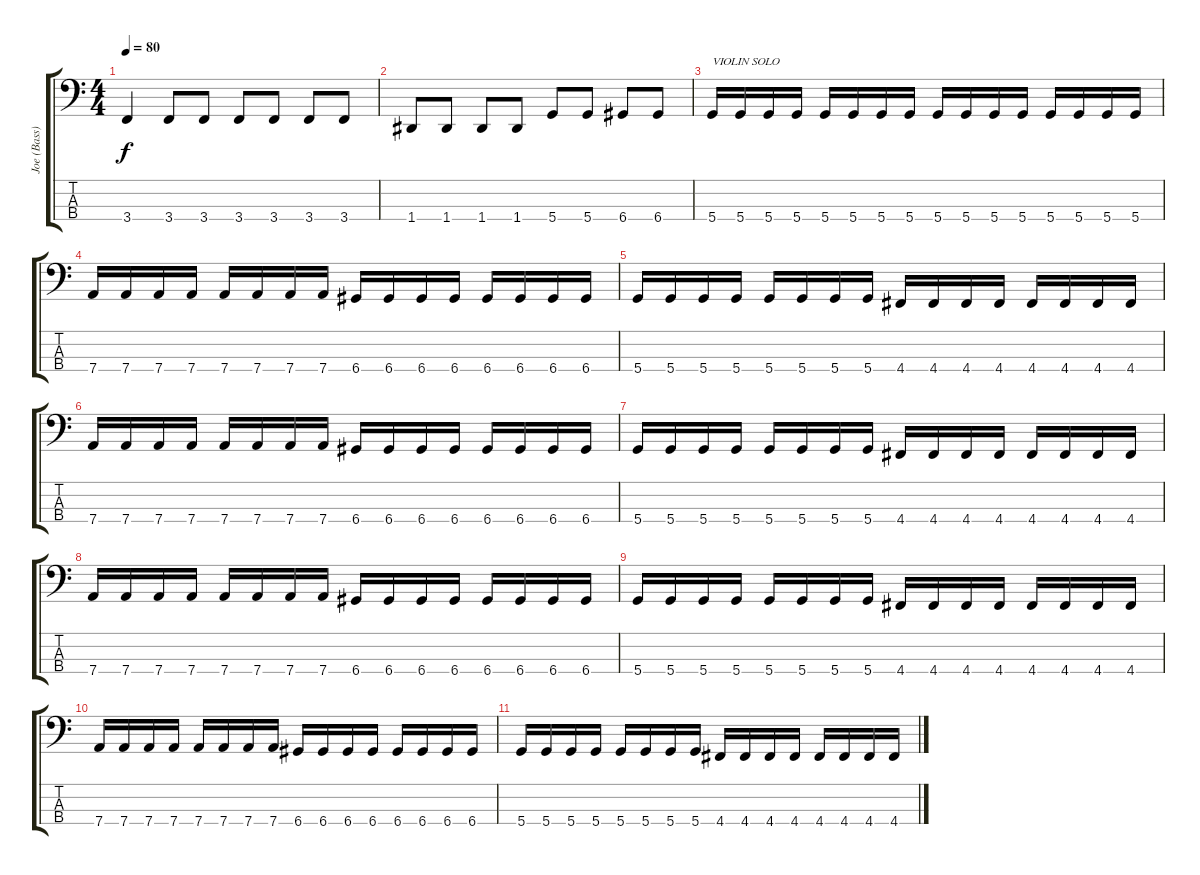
\track ("Joe (Bass)" "Joe (Bass)") {instrument electricbassfinger}
\staff {score tabs}
\tuning (G2 D2 A1 D1) {hide}
\ts (4 4)
\tempo 80
\clef f4
\ks c
3.4.4{dy f} 3.4.8 3.4.8 3.4.8 3.4.8 3.4.8 3.4.8 |
1.4.8 1.4.8 1.4.8 1.4.8 5.4.8 5.4.8 6.4.8 6.4.8 |
5.4.16{txt "VIOLIN SOLO"} 5.4.16 5.4.16 5.4.16 5.4.16 5.4.16 5.4.16 5.4.16 5.4.16 5.4.16 5.4.16 5.4.16 5.4.16 5.4.16 5.4.16 5.4.16 |
7.4.16 7.4.16 7.4.16 7.4.16 7.4.16 7.4.16 7.4.16 7.4.16 6.4.16 6.4.16 6.4.16 6.4.16 6.4.16 6.4.16 6.4.16 6.4.16 |
5.4.16 5.4.16 5.4.16 5.4.16 5.4.16 5.4.16 5.4.16 5.4.16 4.4.16 4.4.16 4.4.16 4.4.16 4.4.16 4.4.16 4.4.16 4.4.16 |
7.4.16 7.4.16 7.4.16 7.4.16 7.4.16 7.4.16 7.4.16 7.4.16 6.4.16 6.4.16 6.4.16 6.4.16 6.4.16 6.4.16 6.4.16 6.4.16 |
5.4.16 5.4.16 5.4.16 5.4.16 5.4.16 5.4.16 5.4.16 5.4.16 4.4.16 4.4.16 4.4.16 4.4.16 4.4.16 4.4.16 4.4.16 4.4.16 |
7.4.16 7.4.16 7.4.16 7.4.16 7.4.16 7.4.16 7.4.16 7.4.16 6.4.16 6.4.16 6.4.16 6.4.16 6.4.16 6.4.16 6.4.16 6.4.16 |
5.4.16 5.4.16 5.4.16 5.4.16 5.4.16 5.4.16 5.4.16 5.4.16 4.4.16 4.4.16 4.4.16 4.4.16 4.4.16 4.4.16 4.4.16 4.4.16 |
7.4.16 7.4.16 7.4.16 7.4.16 7.4.16 7.4.16 7.4.16 7.4.16 6.4.16 6.4.16 6.4.16 6.4.16 6.4.16 6.4.16 6.4.16 6.4.16 |
5.4.16 5.4.16 5.4.16 5.4.16 5.4.16 5.4.16 5.4.16 5.4.16 4.4.16 4.4.16 4.4.16 4.4.16 4.4.16 4.4.16 4.4.16 4.4.16
